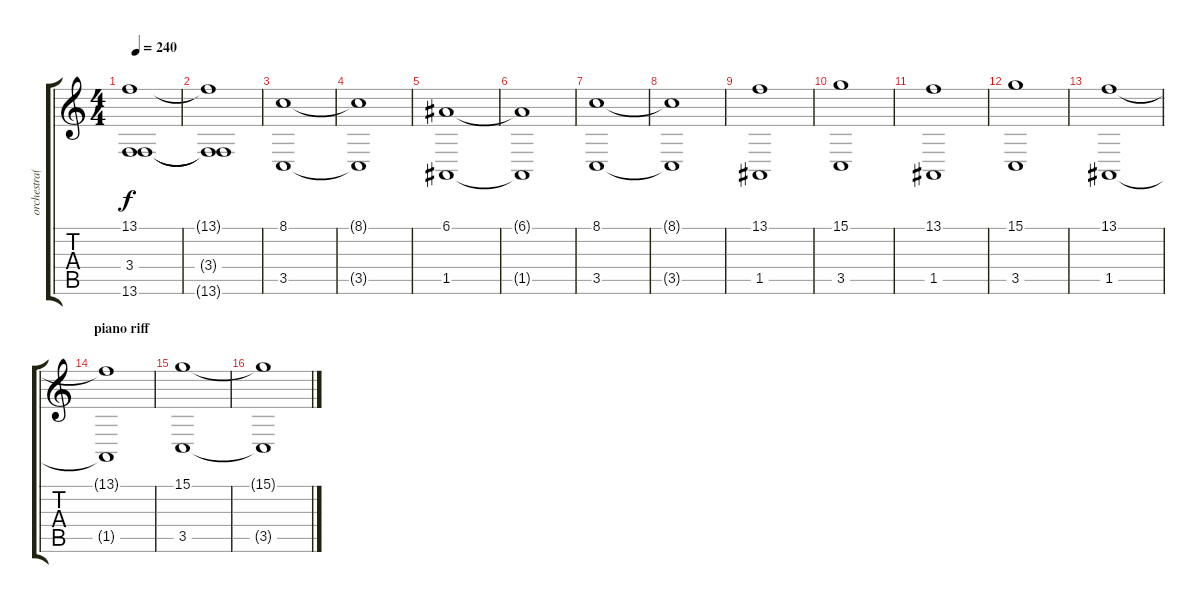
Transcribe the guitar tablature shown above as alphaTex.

\track ("orchestra(alex stariopoli)" "orchestra(") {instrument stringensemble1}
\staff {score tabs}
\tuning (E4 B3 G3 D3 A2 E2) {hide}
\ts (4 4)
\tempo 240
\clef g2
\ks c
(13.1 3.4 13.6).1{dy f} |
(13.1{t} 3.4{t} 13.6{t}).1 |
(8.1 3.5).1 |
(8.1{t} 3.5{t}).1 |
(6.1 1.5).1 |
(6.1{t} 1.5{t}).1 |
(8.1 3.5).1 |
(8.1{t} 3.5{t}).1 |
(13.1 1.5).1 |
(15.1 3.5).1 |
(13.1 1.5).1 |
(15.1 3.5).1 |
(13.1 1.5).1 |
\section ("" "piano riff")
(13.1{t} 1.5{t}).1 |
(15.1 3.5).1 |
(15.1{t} 3.5{t}).1
